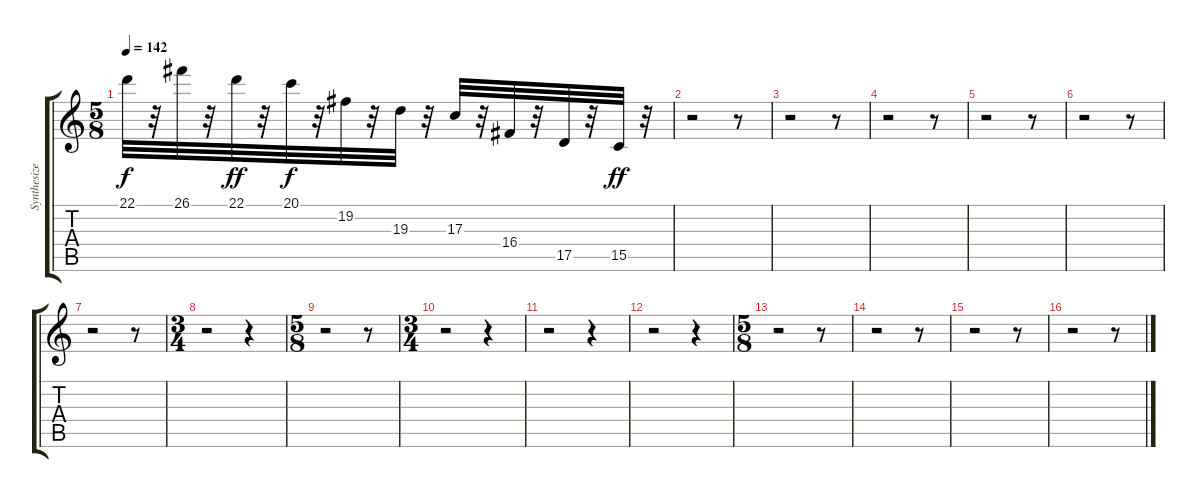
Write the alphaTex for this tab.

\track ("Synthesizer3                        " "Synthesize") {instrument fx7echoes}
\staff {score tabs}
\tuning (E4 B3 G3 D3 A2 E2) {hide}
\ts (5 8)
\tempo 142
\clef g2
\ks c
22.1.32{dy f} r.32 26.1.32 r.32 22.1.32{dy ff} r.32 20.1.32{dy f} r.32 19.2.32 r.32 19.3.32 r.32 17.3.32 r.32 16.4.32 r.32 17.5.32 r.32 15.5.32{dy ff} r.32 |
r.2 r.8 |
r.2 r.8 |
r.2 r.8 |
r.2 r.8 |
r.2 r.8 |
r.2 r.8 |
\ts (3 4)
r.2 r.4 |
\ts (5 8)
r.2 r.8 |
\ts (3 4)
r.2 r.4 |
r.2 r.4 |
r.2 r.4 |
\ts (5 8)
r.2 r.8 |
r.2 r.8 |
r.2 r.8 |
r.2 r.8
